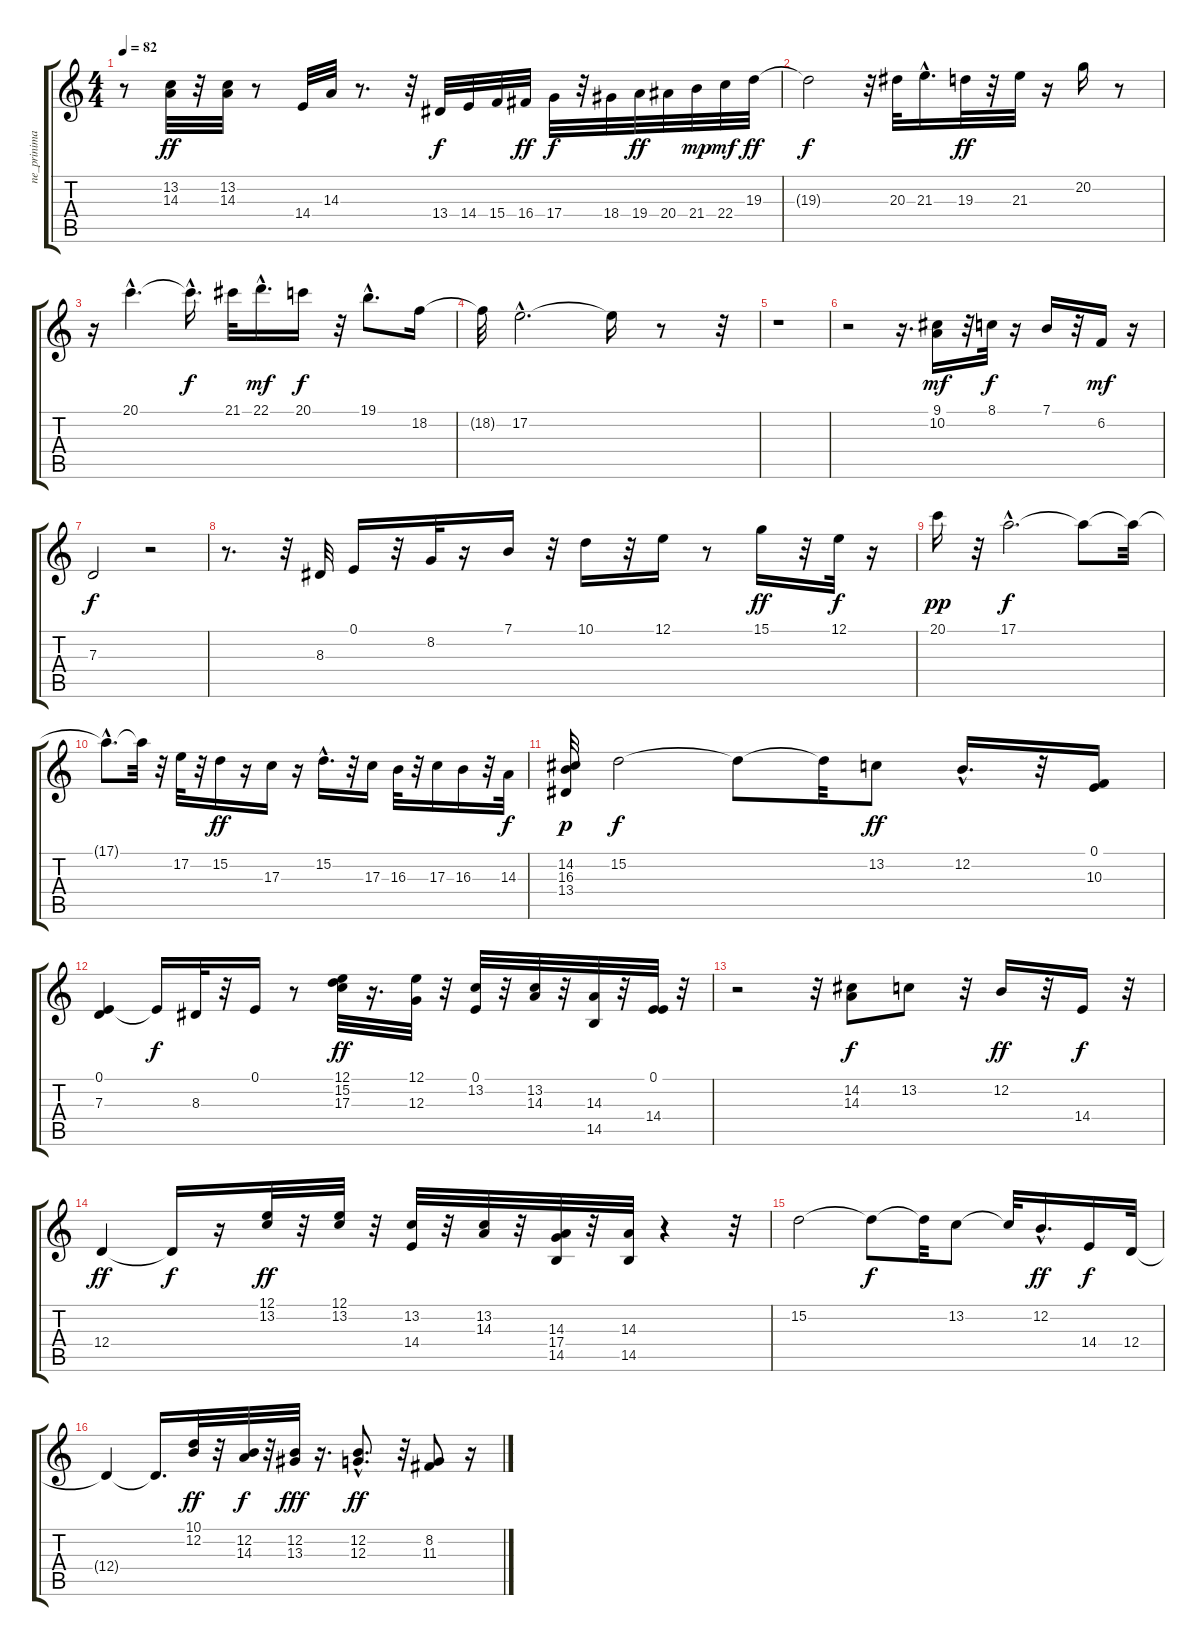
\track ("ne_prinimai" "ne_prinima") {instrument flute}
\staff {score tabs}
\tuning (E4 B3 G3 D3 A2 E2) {hide}
\ts (4 4)
\tempo 82
\clef g2
\ks c
r.8{dy ff} (13.2 14.3).32 r.32 (13.2 14.3).32 r.8 14.4.32 14.3.32 r.8{d} r.32 13.4.32{dy f} 14.4.32 15.4.32 16.4.32{dy ff} 17.4.32{dy f} r.32 18.4.32 19.4.32{dy ff} 20.4.32 21.4.32{dy mp} 22.4.32{dy mf} 19.3.32{dy ff} |
19.3{t}.2{dy f} r.32 20.3.32 21.3{hac}.16{d} 19.3.32{dy ff} r.32 21.3.32 r.16 20.2.16 r.8 |
r.16 20.1{hac}.4{d} 20.1{hac t}.16{d dy f} 21.1.32 22.1{hac}.16{d dy mf} 20.1.16{dy f} r.32 19.1{hac}.8{d} 18.2.16 |
18.2{t}.32 17.2{hac}.2{d} 17.2{t}.16 r.8 r.32 |
r.1 |
r.2 r.16{d} (9.1 10.2).16{dy mf} r.32 8.1.32{dy f} r.16 7.1.16 r.32 6.2.16{dy mf} r.16 |
7.3.2{dy f} r.2 |
r.8{d} r.32 8.3.32 0.1.16 r.32 8.2.32 r.16 7.1.16 r.32 10.1.16 r.32 12.1.16 r.8 15.1.16{dy ff} r.32 12.1.32{dy f} r.16 |
20.1.16{dy pp} r.32 17.1{hac}.2{d dy f} 17.1{t}.8 17.1{t}.32 |
17.1{hac t}.8{d} 17.1{t}.32 r.32 17.2.32 r.32 15.2.16{dy ff} r.16 17.3.16 r.16 15.2{hac}.16{d} r.32 17.3.16 16.3.32 r.32 17.3.16 16.3.16 r.32 14.3.32{dy f} |
(14.2 16.3 13.4).32{dy p} 15.2.2{dy f} 15.2{t}.8 15.2{t}.32 13.2.8{dy ff} 12.2{hac}.16{d} r.32 (0.1 10.3).16 |
(0.1 7.3).4 0.1{t}.16{dy f} 8.3.32 r.32 0.1.16 r.8 (12.1 15.2 17.3).32{dy ff} r.16{d} (12.1 12.3).32 r.32 (0.1 13.2).32 r.32 (13.2 14.3).32 r.32 (14.3 14.5).32 r.32 (0.1 14.4).32 r.32 |
r.2 r.32 (14.2 14.3).8{dy f} 13.2.8 r.32 12.2.16{dy ff} r.32 14.4.16{dy f} r.32 |
12.4.4{dy ff} 12.4{t}.16{dy f} r.16 (12.1 13.2).32{dy ff} r.32 (12.1 13.2).32 r.32 (13.2 14.4).32 r.32 (13.2 14.3).32 r.32 (14.3 17.4 14.5).32 r.32 (14.3 14.5).32 r.4 r.32 |
15.2.2 15.2{t}.8{dy f} 15.2{t}.32 13.2.8 13.2{t}.32 12.2{hac}.16{d dy ff} 14.4.16{dy f} 12.4.32 |
12.4{t}.4 12.4{t}.16{d} (10.1 12.2).32{dy ff} r.32 (12.2 14.3).32{dy f} r.32 (12.2 13.3).32{dy fff} r.16{d} (12.2{hac} 12.3{hac}).8{d dy ff} r.32 (8.2 11.3).8 r.16
